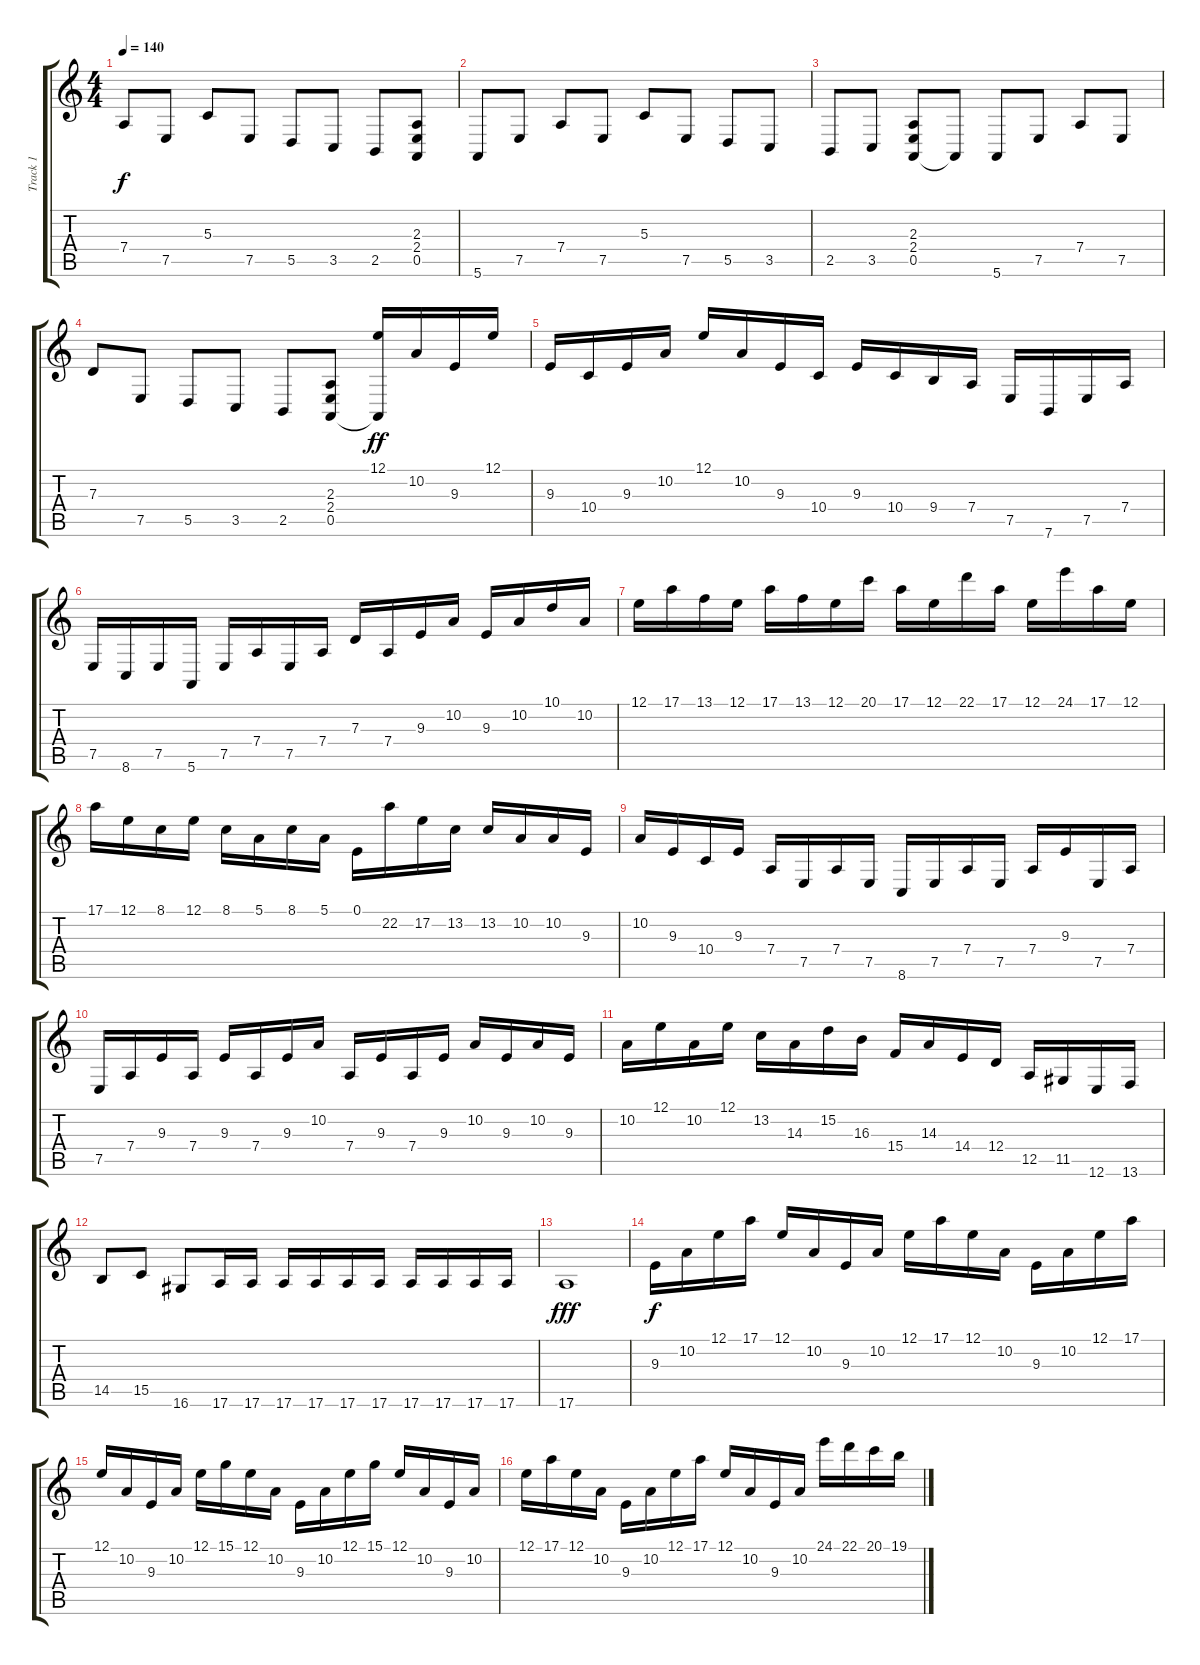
\track ("Track 1" "Track 1") {instrument acousticgrandpiano}
\staff {score tabs}
\tuning (E4 B3 G3 D3 A2 E2) {hide}
\ts (4 4)
\tempo 140
\clef g2
\ks c
7.4.8{dy f} 7.5.8 5.3.8 7.5.8 5.5.8 3.5.8 2.5.8 (2.3 2.4 0.5).8 |
5.6.8 7.5.8 7.4.8 7.5.8 5.3.8 7.5.8 5.5.8 3.5.8 |
2.5.8 3.5.8 (2.3 2.4 0.5).8 0.5{t}.8 5.6.8 7.5.8 7.4.8 7.5.8 |
7.3.8 7.5.8 5.5.8 3.5.8 2.5.8 (2.3 2.4 0.5).8 (12.1 0.5{t}).16{dy ff} 10.2.16 9.3.16 12.1.16 |
9.3.16 10.4.16 9.3.16 10.2.16 12.1.16 10.2.16 9.3.16 10.4.16 9.3.16 10.4.16 9.4.16 7.4.16 7.5.16 7.6.16 7.5.16 7.4.16 |
7.5.16 8.6.16 7.5.16 5.6.16 7.5.16 7.4.16 7.5.16 7.4.16 7.3.16 7.4.16 9.3.16 10.2.16 9.3.16 10.2.16 10.1.16 10.2.16 |
12.1.16 17.1.16 13.1.16 12.1.16 17.1.16 13.1.16 12.1.16 20.1.16 17.1.16 12.1.16 22.1.16 17.1.16 12.1.16 24.1.16 17.1.16 12.1.16 |
17.1.16 12.1.16 8.1.16 12.1.16 8.1.16 5.1.16 8.1.16 5.1.16 0.1.16 22.2.16 17.2.16 13.2.16 13.2.16 10.2.16 10.2.16 9.3.16 |
10.2.16 9.3.16 10.4.16 9.3.16 7.4.16 7.5.16 7.4.16 7.5.16 8.6.16 7.5.16 7.4.16 7.5.16 7.4.16 9.3.16 7.5.16 7.4.16 |
7.5.16 7.4.16 9.3.16 7.4.16 9.3.16 7.4.16 9.3.16 10.2.16 7.4.16 9.3.16 7.4.16 9.3.16 10.2.16 9.3.16 10.2.16 9.3.16 |
10.2.16 12.1.16 10.2.16 12.1.16 13.2.16 14.3.16 15.2.16 16.3.16 15.4.16 14.3.16 14.4.16 12.4.16 12.5.16 11.5.16 12.6.16 13.6.16 |
14.5.8 15.5.8 16.6.8 17.6.16 17.6.16 17.6.16 17.6.16 17.6.16 17.6.16 17.6.16 17.6.16 17.6.16 17.6.16 |
17.6.1{dy fff} |
9.3.16{dy f} 10.2.16 12.1.16 17.1.16 12.1.16 10.2.16 9.3.16 10.2.16 12.1.16 17.1.16 12.1.16 10.2.16 9.3.16 10.2.16 12.1.16 17.1.16 |
12.1.16 10.2.16 9.3.16 10.2.16 12.1.16 15.1.16 12.1.16 10.2.16 9.3.16 10.2.16 12.1.16 15.1.16 12.1.16 10.2.16 9.3.16 10.2.16 |
12.1.16 17.1.16 12.1.16 10.2.16 9.3.16 10.2.16 12.1.16 17.1.16 12.1.16 10.2.16 9.3.16 10.2.16 24.1.16 22.1.16 20.1.16 19.1.16
